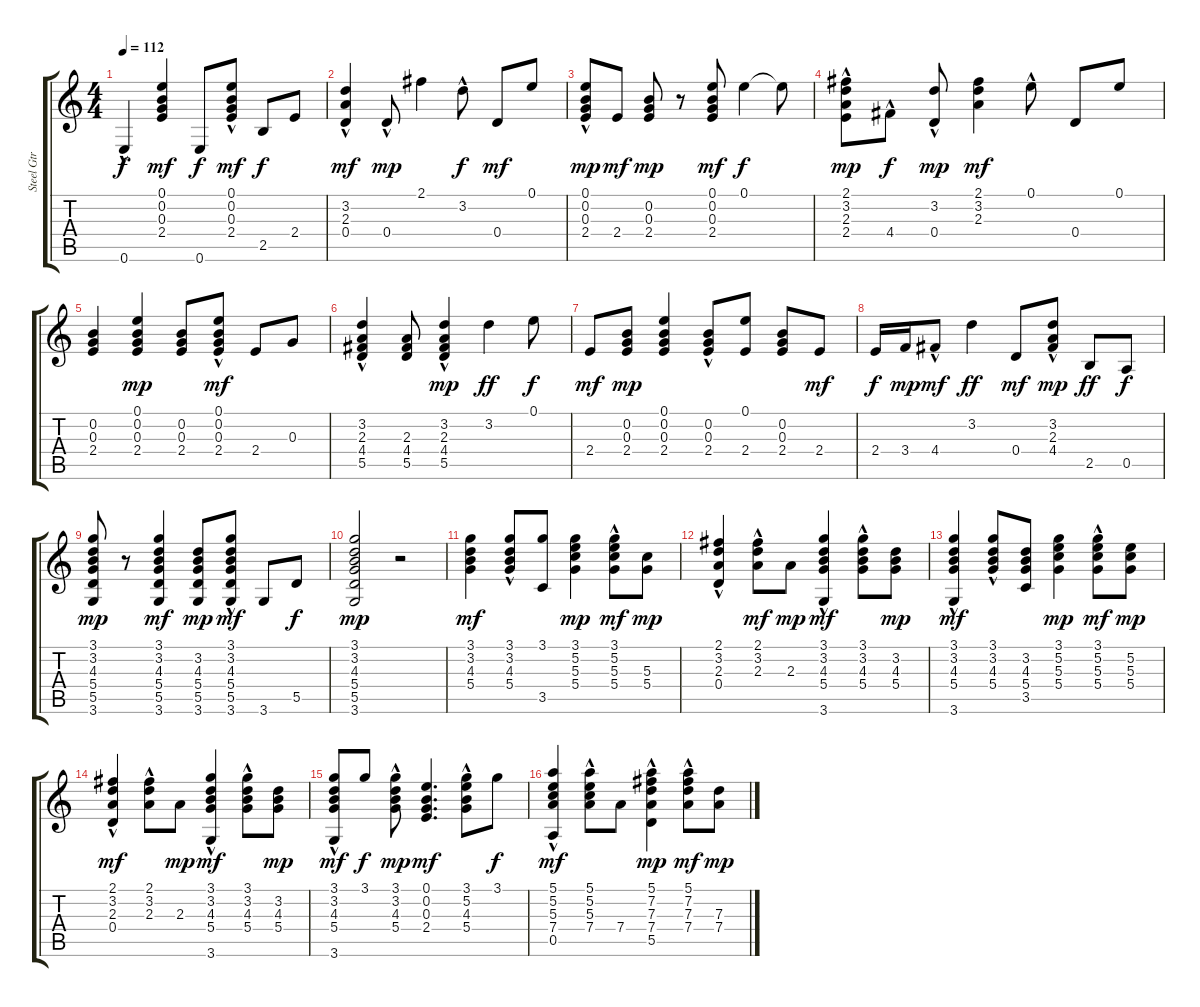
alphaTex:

\track ("Steel Gtr" "Steel Gtr") {instrument acousticguitarsteel}
\staff {score tabs}
\tuning (E4 B3 G3 D3 A2 E2) {hide}
\ts (4 4)
\tempo 112
\clef g2
\ks c
0.6{hac}.4{dy f} (0.1 0.2 0.3 2.4).4{dy mf} 0.6.8{dy f} (0.1{hac} 0.2{hac} 0.3{hac} 2.4).8{dy mf} 2.5.8{dy f} 2.4.8 |
(3.2 2.3 0.4{hac}).4{dy mf} 0.4{hac}.8{dy mp} 2.1.4 3.2{hac}.8{dy f} 0.4.8{dy mf} 0.1.8 |
(0.1{hac} 0.2 0.3 2.4).8{dy mp} 2.4.8{dy mf} (0.2 0.3 2.4).8{dy mp} r.8 (0.1 0.2 0.3 2.4).8{dy mf} 0.1.4{dy f} 0.1{t}.8 |
(2.1 3.2 2.3 2.4{hac}).8{dy mp} 4.4{hac}.8{dy f} (3.2 0.4{hac}).8{dy mp} (2.1 3.2 2.3).4{dy mf} 0.1{hac}.8 0.4.8 0.1.8 |
(0.2 0.3 2.4).4 (0.1 0.2 0.3 2.4).4{dy mp} (0.2 0.3 2.4).8 (0.1 0.2{hac} 0.3{hac} 2.4).8{dy mf} 2.4.8 0.3.8 |
(3.2 2.3{hac} 4.4{hac} 5.5{hac}).4 (2.3 4.4 5.5).8 (3.2{hac} 2.3{hac} 4.4{hac} 5.5{hac}).4{dy mp} 3.2.4{dy ff} 0.1.8{dy f} |
2.4.8{dy mf} (0.2 0.3 2.4).8{dy mp} (0.1 0.2 0.3 2.4).4 (0.2{hac} 0.3{hac} 2.4).8 (0.1 2.4).8 (0.2 0.3 2.4).8 2.4.8{dy mf} |
2.4.16{dy f} 3.4.16{dy mp} 4.4{hac}.8{dy mf} 3.2.4{dy ff} 0.4.8{dy mf} (3.2 2.3{hac} 4.4{hac}).8{dy mp} 2.5.8{dy ff} 0.5.8{dy f} |
(3.1 3.2 4.3 5.4 5.5 3.6).8{dy mp} r.8 (3.1 3.2 4.3 5.4 5.5 3.6).4{dy mf} (3.2 4.3 5.4 5.5 3.6).8{dy mp} (3.1 3.2{hac} 4.3{hac} 5.4{hac} 5.5{hac} 3.6).8{dy mf} 3.6.8 5.5.8{dy f} |
(3.1 3.2 4.3 5.4 5.5 3.6).2{dy mp} r.2 |
(3.1 3.2 4.3 5.4).4{dy mf} (3.1{hac} 3.2{hac} 4.3 5.4).8 (3.1 3.5).8 (3.1 5.2 5.3 5.4).4{dy mp} (3.1{hac} 5.2{hac} 5.3 5.4).8{dy mf} (5.3 5.4).8{dy mp} |
(2.1{hac} 3.2{hac} 2.3{hac} 0.4{hac}).4 (2.1 3.2{hac} 2.3).8{dy mf} 2.3.8{dy mp} (3.1{hac} 3.2{hac} 4.3{hac} 5.4{hac} 3.6{hac}).4{dy mf} (3.1{hac} 3.2 4.3 5.4).8 (3.2 4.3 5.4).8{dy mp} |
(3.1{hac} 3.2{hac} 4.3{hac} 5.4{hac} 3.6{hac}).4{dy mf} (3.1{hac} 3.2 4.3 5.4).8 (3.2 4.3 5.4 3.5).8 (3.1 5.2 5.3 5.4).4{dy mp} (3.1{hac} 5.2 5.3 5.4).8{dy mf} (5.2 5.3 5.4).8{dy mp} |
(2.1{hac} 3.2{hac} 2.3{hac} 0.4{hac}).4{dy mf} (2.1{hac} 3.2{hac} 2.3).8 2.3.8{dy mp} (3.1{hac} 3.2{hac} 4.3{hac} 5.4{hac} 3.6{hac}).4{dy mf} (3.1{hac} 3.2 4.3 5.4).8 (3.2 4.3 5.4).8{dy mp} |
(3.1 3.2 4.3 5.4 3.6{hac}).8{dy mf} 3.1.8{dy f} (3.1{hac} 3.2 4.3 5.4).8{dy mp} (0.1 0.2 0.3 2.4).4{d dy mf} (3.1{hac} 5.2{hac} 4.3{hac} 5.4).8 3.1.8{dy f} |
(5.1{hac} 5.2{hac} 5.3{hac} 7.4{hac} 0.5{hac}).4{dy mf} (5.1{hac} 5.2 5.3 7.4).8 7.4.8 (5.1{hac} 7.2{hac} 7.3{hac} 7.4{hac} 5.5).4{dy mp} (5.1{hac} 7.2{hac} 7.3 7.4).8{dy mf} (7.3 7.4).8{dy mp}
